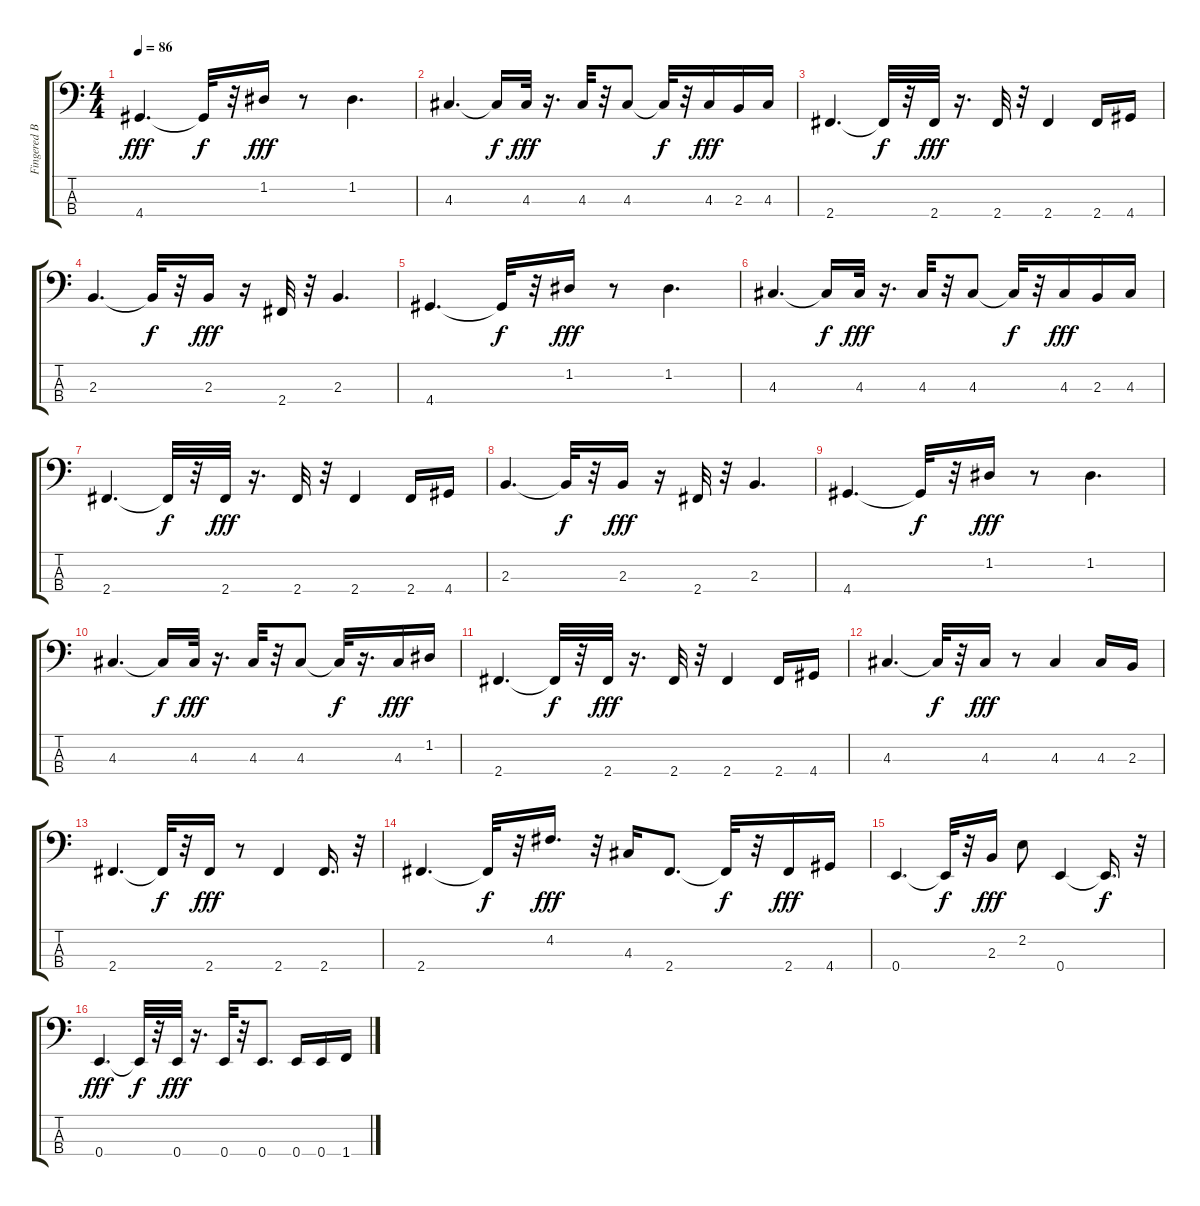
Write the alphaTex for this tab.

\track ("Fingered Bass       " "Fingered B") {instrument electricbassfinger}
\staff {score tabs}
\tuning (G2 D2 A1 E1) {hide}
\ts (4 4)
\tempo 86
\clef f4
\ks c
4.4.4{d dy fff} 4.4{t}.32{dy f} r.32 1.2.16{dy fff} r.8 1.2.4{d} |
4.3.4{d} 4.3{t}.16{dy f} 4.3.32{dy fff} r.16{d} 4.3.32 r.32 4.3.8 4.3{t}.32{dy f} r.32 4.3.16{dy fff} 2.3.16 4.3.16 |
2.4.4{d} 2.4{t}.32{dy f} r.32 2.4.32{dy fff} r.16{d} 2.4.32 r.32 2.4.4 2.4.16 4.4.16 |
2.3.4{d} 2.3{t}.32{dy f} r.32 2.3.16{dy fff} r.16 2.4.32 r.32 2.3.4{d} |
4.4.4{d} 4.4{t}.32{dy f} r.32 1.2.16{dy fff} r.8 1.2.4{d} |
4.3.4{d} 4.3{t}.16{dy f} 4.3.32{dy fff} r.16{d} 4.3.32 r.32 4.3.8 4.3{t}.32{dy f} r.32 4.3.16{dy fff} 2.3.16 4.3.16 |
2.4.4{d} 2.4{t}.32{dy f} r.32 2.4.32{dy fff} r.16{d} 2.4.32 r.32 2.4.4 2.4.16 4.4.16 |
2.3.4{d} 2.3{t}.32{dy f} r.32 2.3.16{dy fff} r.16 2.4.32 r.32 2.3.4{d} |
4.4.4{d} 4.4{t}.32{dy f} r.32 1.2.16{dy fff} r.8 1.2.4{d} |
4.3.4{d} 4.3{t}.16{dy f} 4.3.32{dy fff} r.16{d} 4.3.32 r.32 4.3.8 4.3{t}.32{dy f} r.16{d} 4.3.16{dy fff} 1.2.16 |
2.4.4{d} 2.4{t}.32{dy f} r.32 2.4.32{dy fff} r.16{d} 2.4.32 r.32 2.4.4 2.4.16 4.4.16 |
4.3.4{d} 4.3{t}.32{dy f} r.32 4.3.16{dy fff} r.8 4.3.4 4.3.16 2.3.16 |
2.4.4{d} 2.4{t}.32{dy f} r.32 2.4.16{dy fff} r.8 2.4.4 2.4.16{d} r.32 |
2.4.4{d} 2.4{t}.32{dy f} r.32 4.2.16{d dy fff} r.32 4.3.16 2.4.8{d} 2.4{t}.32{dy f} r.32 2.4.16{dy fff} 4.4.16 |
0.4.4{d} 0.4{t}.32{dy f} r.32 2.3.16{dy fff} 2.2.8 0.4.4 0.4{t}.16{d dy f} r.32 |
0.4.4{d dy fff} 0.4{t}.32{dy f} r.32 0.4.32{dy fff} r.16{d} 0.4.32 r.32 0.4.8{d} 0.4.16 0.4.16 1.4.16
